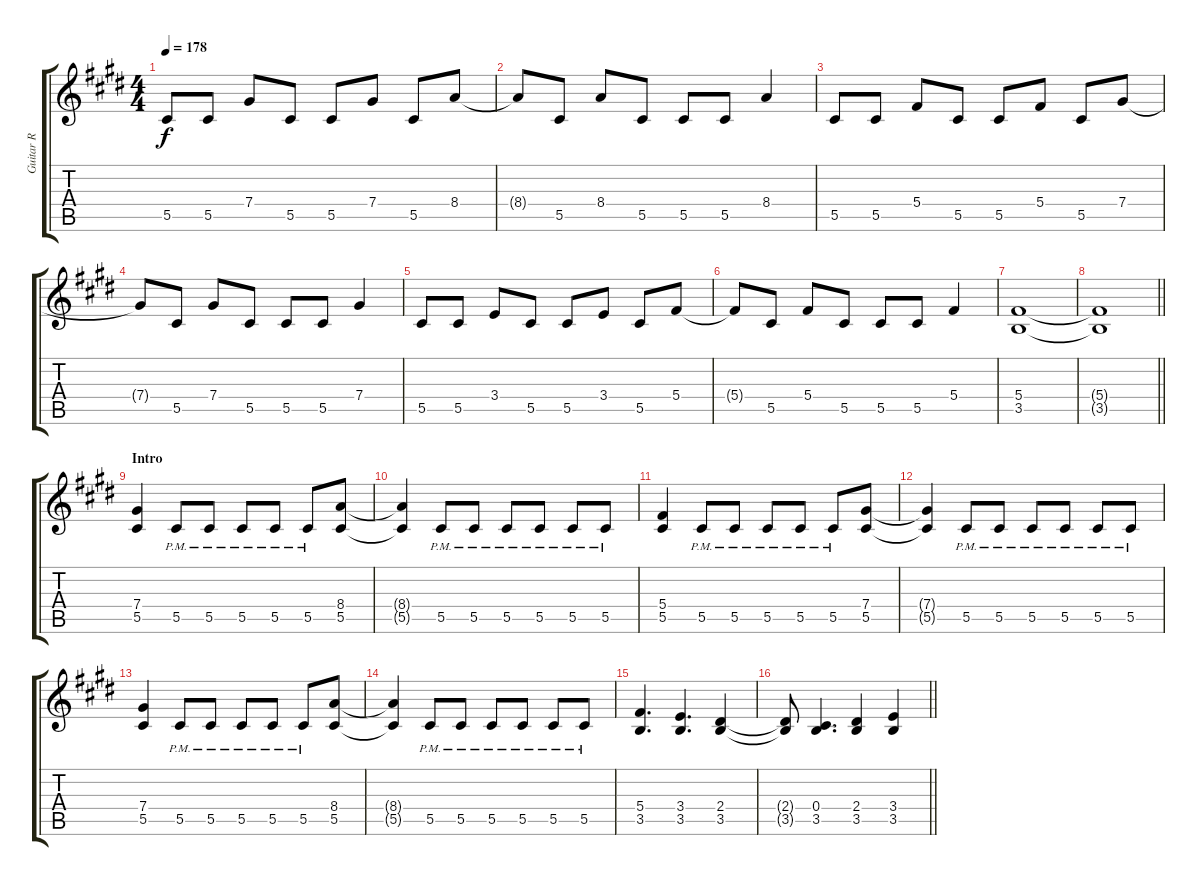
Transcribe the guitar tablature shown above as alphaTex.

\track ("Guitar R" "Guitar R") {instrument overdrivenguitar}
\staff {score tabs}
\tuning (Eb4 Bb3 Gb3 Db3 Ab2 Db2) {hide}
\ts (4 4)
\tempo 178
\clef g2
\ks e
5.5.8{dy f} 5.5.8 7.4.8 5.5.8 5.5.8 7.4.8 5.5.8 8.4.8 |
8.4{t}.8 5.5.8 8.4.8 5.5.8 5.5.8 5.5.8 8.4.4 |
5.5.8 5.5.8 5.4.8 5.5.8 5.5.8 5.4.8 5.5.8 7.4.8 |
7.4{t}.8 5.5.8 7.4.8 5.5.8 5.5.8 5.5.8 7.4.4 |
5.5.8 5.5.8 3.4.8 5.5.8 5.5.8 3.4.8 5.5.8 5.4.8 |
5.4{t}.8 5.5.8 5.4.8 5.5.8 5.5.8 5.5.8 5.4.4 |
(5.4 3.5).1{volume 13 instrument distortionguitar} |
\barLineRight lightlight
(5.4{t} 3.5{t}).1 |
\section ("" "Intro")
(7.4 5.5).4 5.5{pm}.8 5.5{pm}.8 5.5{pm}.8 5.5{pm}.8 5.5{pm}.8 (8.4 5.5).8 |
(8.4{t} 5.5{t}).4 5.5{pm}.8 5.5{pm}.8 5.5{pm}.8 5.5{pm}.8 5.5{pm}.8 5.5{pm}.8 |
(5.4 5.5).4 5.5{pm}.8 5.5{pm}.8 5.5{pm}.8 5.5{pm}.8 5.5{pm}.8 (7.4 5.5).8 |
(7.4{t} 5.5{t}).4 5.5{pm}.8 5.5{pm}.8 5.5{pm}.8 5.5{pm}.8 5.5{pm}.8 5.5{pm}.8 |
(7.4 5.5).4 5.5{pm}.8 5.5{pm}.8 5.5{pm}.8 5.5{pm}.8 5.5{pm}.8 (8.4 5.5).8 |
(8.4{t} 5.5{t}).4 5.5{pm}.8 5.5{pm}.8 5.5{pm}.8 5.5{pm}.8 5.5{pm}.8 5.5{pm}.8 |
(5.4 3.5).4{d} (3.4 3.5).4{d} (2.4 3.5).4 |
\barLineRight lightlight
(2.4{t} 3.5{t}).8 (0.4 3.5).4{d} (2.4 3.5).4 (3.4 3.5).4
